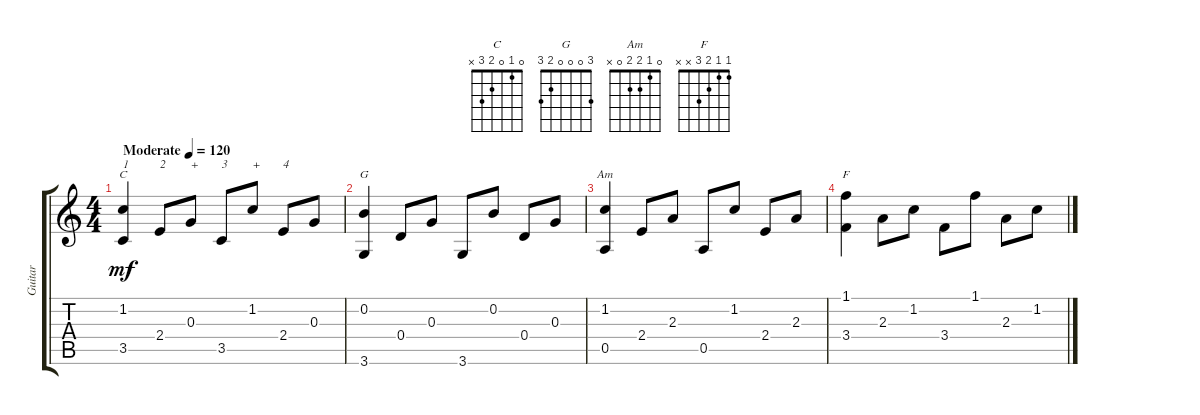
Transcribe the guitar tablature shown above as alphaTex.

\track ("Guitar" "Guitar") {instrument acousticguitarnylon}
\staff {score tabs}
\tuning (E4 B3 G3 D3 A2 E2) {hide}
\chord ("C" 0 1 0 2 3 x)
\chord ("G" 3 0 0 0 2 3)
\chord ("Am" 0 1 2 2 0 x)
\chord ("F" 1 1 2 3 x x)
\ts (4 4)
\tempo (120 "Moderate")
\clef g2
\ks c
(1.2 3.5).4{ch "C" txt "1" dy mf instrument acousticguitarnylon} 2.4.8{txt "2"} 0.3.8{txt "+"} 3.5.8{txt "3"} 1.2.8{txt "+"} 2.4.8{txt "4"} 0.3.8 |
(0.2 3.6).4{ch "G"} 0.4.8 0.3.8 3.6.8 0.2.8 0.4.8 0.3.8 |
(1.2 0.5).4{ch "Am"} 2.4.8 2.3.8 0.5.8 1.2.8 2.4.8 2.3.8 |
(1.1 3.4).4{ch "F"} 2.3.8 1.2.8 3.4.8 1.1.8 2.3.8 1.2.8
